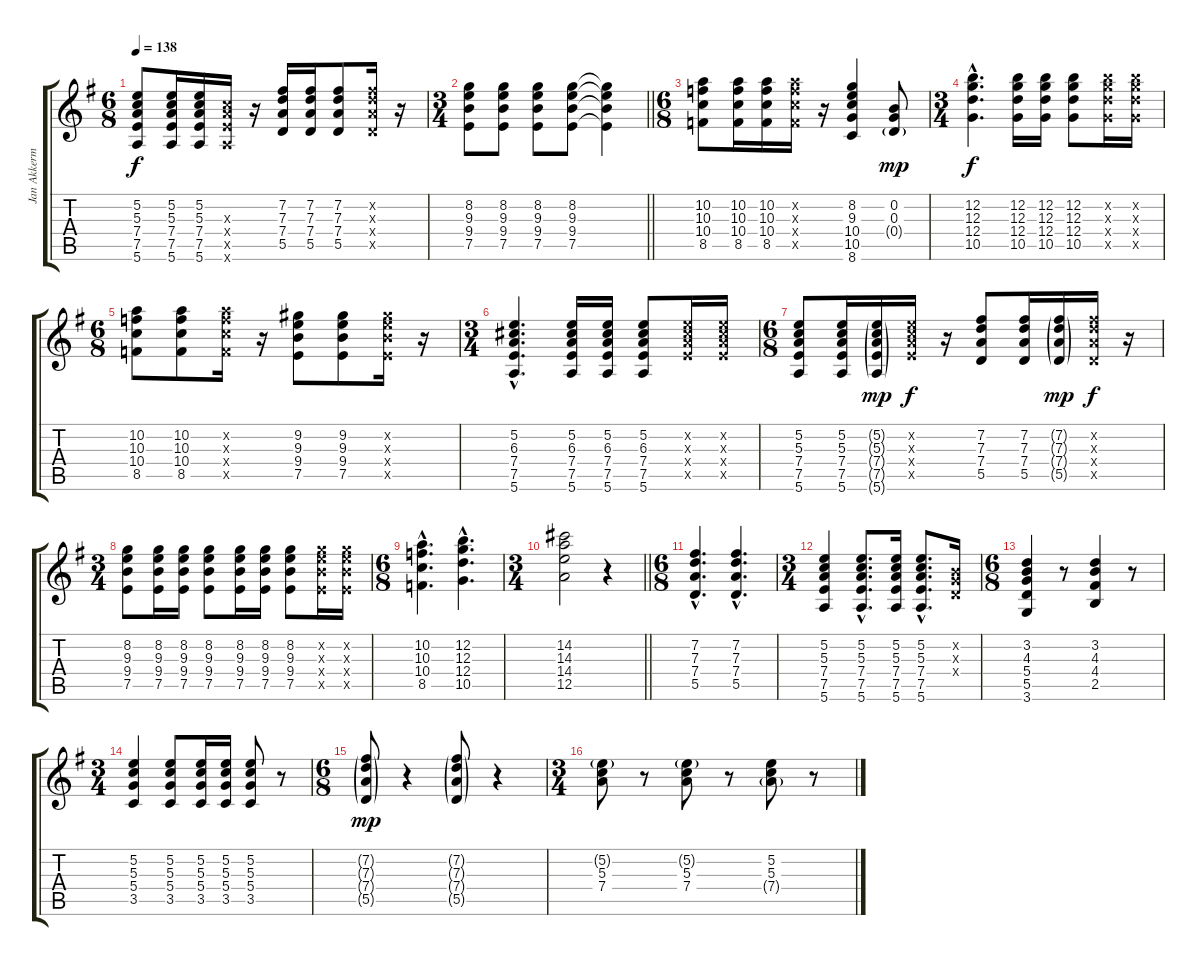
\track ("Jan Akkerman Doubled Chords" "Jan Akkerm") {instrument acousticguitarsteel}
\staff {score tabs}
\tuning (E4 B3 G3 D3 A2 E2) {hide}
\ts (6 8)
\tempo 138
\clef g2
\ks g
(5.2 5.3 7.4 7.5 5.6).8{dy f} (5.2 5.3 7.4 7.5 5.6).16 (5.2 5.3 7.4 7.5 5.6).16 (5.3{x} 7.4{x} 7.5{x} 5.6{x}).16 r.16 (7.2 7.3 7.4 5.5).16 (7.2 7.3 7.4 5.5).16 (7.2 7.3 7.4 5.5).8 (7.2{x} 7.3{x} 7.4{x} 5.5{x}).16 r.16 |
\ts (3 4)
\barLineRight lightlight
(8.2 9.3 9.4 7.5).8 (8.2 9.3 9.4 7.5).8 (8.2 9.3 9.4 7.5).8 (8.2 9.3 9.4 7.5).8 (8.2{t} 9.3{t} 9.4{t} 7.5{t}).4 |
\ts (6 8)
(10.2 10.3 10.4 8.5).8 (10.2 10.3 10.4 8.5).16 (10.2 10.3 10.4 8.5).16 (10.2{x} 10.3{x} 10.4{x} 8.5{x}).16 r.16 (8.2 9.3 10.4 10.5 8.6).4 (0.2 0.3 0.4{g}).8{dy mp} |
\ts (3 4)
(12.2{hac} 12.3{hac} 12.4{hac} 10.5{hac}).4{d dy f} (12.2 12.3 12.4 10.5).16 (12.2 12.3 12.4 10.5).16 (12.2 12.3 12.4 10.5).8 (12.2{x} 12.3{x} 12.4{x} 10.5{x}).16 (12.2{x} 12.3{x} 12.4{x} 10.5{x}).16 |
\ts (6 8)
(10.2 10.3 10.4 8.5).8 (10.2 10.3 10.4 8.5).8 (10.2{x} 10.3{x} 10.4{x} 8.5{x}).16 r.16 (9.2 9.3 9.4 7.5).8 (9.2 9.3 9.4 7.5).8 (9.2{x} 9.3{x} 9.4{x} 7.5{x}).16 r.16 |
\ts (3 4)
(5.2{hac} 6.3{hac} 7.4{hac} 7.5{hac} 5.6{hac}).4{d} (5.2 6.3 7.4 7.5 5.6).16 (5.2 6.3 7.4 7.5 5.6).16 (5.2 6.3 7.4 7.5 5.6).8 (5.2{x} 6.3{x} 7.4{x} 7.5{x}).16 (5.2{x} 6.3{x} 7.4{x} 7.5{x}).16 |
\ts (6 8)
(5.2 5.3 7.4 7.5 5.6).8 (5.2 5.3 7.4 7.5 5.6).16 (5.2{g} 5.3{g} 7.4{g} 7.5{g} 5.6{g}).16{dy mp} (5.2{x} 5.3{x} 7.4{x} 7.5{x}).16{dy f} r.16 (7.2 7.3 7.4 5.5).8 (7.2 7.3 7.4 5.5).16 (7.2{g} 7.3{g} 7.4{g} 5.5{g}).16{dy mp} (7.2{x} 7.3{x} 7.4{x} 5.5{x}).16{dy f} r.16 |
\ts (3 4)
(8.2 9.3 9.4 7.5).8 (8.2 9.3 9.4 7.5).16 (8.2 9.3 9.4 7.5).16 (8.2 9.3 9.4 7.5).8 (8.2 9.3 9.4 7.5).16 (8.2 9.3 9.4 7.5).16 (8.2 9.3 9.4 7.5).8 (8.2{x} 9.3{x} 9.4{x} 7.5{x}).16 (8.2{x} 9.3{x} 9.4{x} 7.5{x}).16 |
\ts (6 8)
(10.2{hac} 10.3{hac} 10.4{hac} 8.5{hac}).4{d} (12.2{hac} 12.3{hac} 12.4{hac} 10.5{hac}).4{d} |
\ts (3 4)
\barLineRight lightlight
(14.2 14.3 14.4 12.5).2 r.4 |
\ts (6 8)
\section ("" " ")
(7.2{hac} 7.3{hac} 7.4{hac} 5.5{hac}).4{d} (7.2{hac} 7.3{hac} 7.4{hac} 5.5{hac}).4{d} |
\ts (3 4)
(5.2 5.3 7.4 7.5 5.6).4 (5.2{hac} 5.3{hac} 7.4{hac} 7.5{hac} 5.6{hac}).8{d} (5.2 5.3 7.4 7.5 5.6).16 (5.2{hac} 5.3{hac} 7.4{hac} 7.5{hac} 5.6{hac}).8{d} (0.2{x} 0.3{x} 0.4{x}).16 |
\ts (6 8)
(3.2 4.3 5.4 5.5 3.6).4 r.8 (3.2 4.3 4.4 2.5).4 r.8 |
\ts (3 4)
(5.2 5.3 5.4 3.5).4 (5.2 5.3 5.4 3.5).8 (5.2 5.3 5.4 3.5).16 (5.2 5.3 5.4 3.5).16 (5.2 5.3 5.4 3.5).8 r.8 |
\ts (6 8)
(7.2{g} 7.3{g} 7.4{g} 5.5{g}).8{dy mp} r.4 (7.2{g} 7.3{g} 7.4{g} 5.5{g}).8 r.4 |
\ts (3 4)
(5.2{g} 5.3 7.4).8 r.8 (5.2{g} 5.3 7.4).8 r.8 (5.2 5.3 7.4{g}).8 r.8
